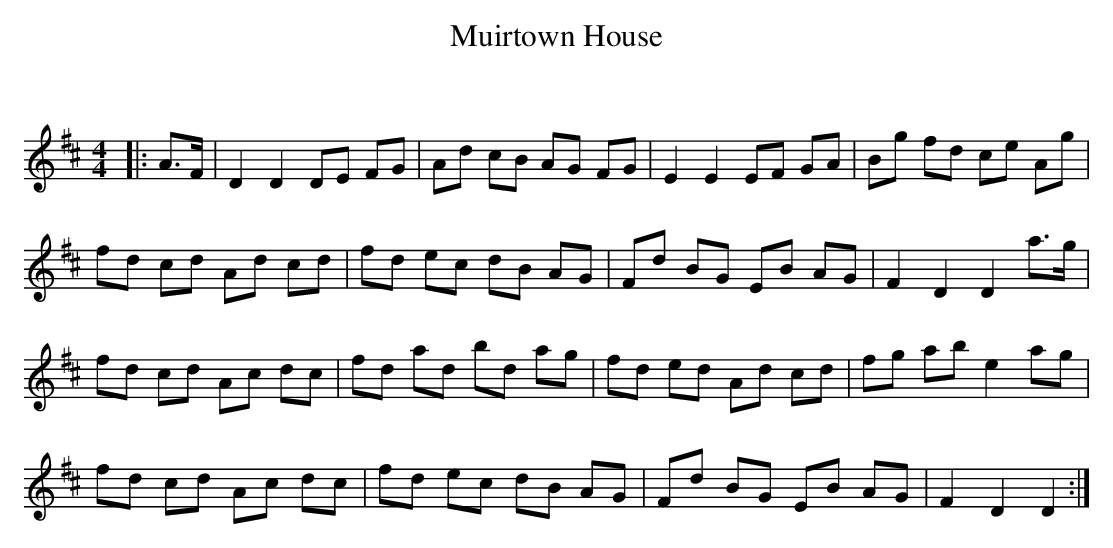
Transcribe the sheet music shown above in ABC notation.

X:1
T: Muirtown House
C:
Q: 232
K:D
M:4/4
L:1/8
|:A3/2F1/2|D2 D2 DE FG|Ad cB AG FG|E2 E2 EF GA|Bg fd ce Ag|
fd cd Ad cd|fd ec dB AG|Fd BG EB AG|F2 D2 D2 a3/2g1/2|
fd cd Ac dc|fd ad bd ag|fd ed Ad cd|fg ab e2 ag|
fd cd Ac dc|fd ec dB AG|Fd BG EB AG|F2 D2 D2 :|
